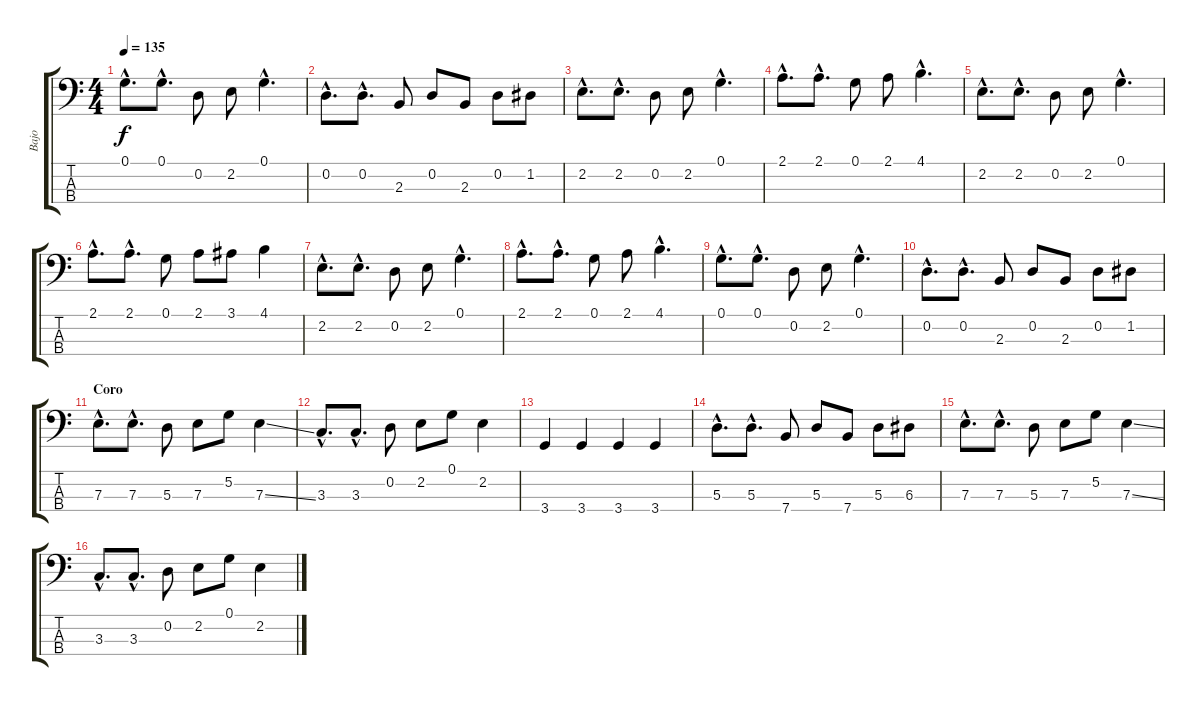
\track ("Bajo" "Bajo") {instrument electricbassfinger}
\staff {score tabs}
\tuning (G2 D2 A1 E1) {hide}
\ts (4 4)
\tempo 135
\clef f4
\ks c
0.1{hac}.8{d dy f} 0.1{hac}.8{d} 0.2.8 2.2.8 0.1{hac}.4{d} |
0.2{hac}.8{d} 0.2{hac}.8{d} 2.3.8 0.2.8 2.3.8 0.2.8 1.2.8 |
2.2{hac}.8{d} 2.2{hac}.8{d} 0.2.8 2.2.8 0.1{hac}.4{d} |
2.1{hac}.8{d} 2.1{hac}.8{d} 0.1.8 2.1.8 4.1{hac}.4{d} |
2.2{hac}.8{d} 2.2{hac}.8{d} 0.2.8 2.2.8 0.1{hac}.4{d} |
2.1{hac}.8{d} 2.1{hac}.8{d} 0.1.8 2.1.8 3.1.8 4.1.4 |
2.2{hac}.8{d} 2.2{hac}.8{d} 0.2.8 2.2.8 0.1{hac}.4{d} |
2.1{hac}.8{d} 2.1{hac}.8{d} 0.1.8 2.1.8 4.1{hac}.4{d} |
0.1{hac}.8{d} 0.1{hac}.8{d} 0.2.8 2.2.8 0.1{hac}.4{d} |
0.2{hac}.8{d} 0.2{hac}.8{d} 2.3.8 0.2.8 2.3.8 0.2.8 1.2.8 |
\section ("" "Coro")
7.3{hac}.8{d} 7.3{hac}.8{d} 5.3.8 7.3.8 5.2.8 7.3{ss}.4 |
3.3{hac}.8{d} 3.3{hac}.8{d} 0.2.8 2.2.8 0.1.8 2.2.4 |
3.4.4 3.4.4 3.4.4 3.4.4 |
5.3{hac}.8{d} 5.3{hac}.8{d} 7.4.8 5.3.8 7.4.8 5.3.8 6.3.8 |
7.3{hac}.8{d} 7.3{hac}.8{d} 5.3.8 7.3.8 5.2.8 7.3{ss}.4 |
3.3{hac}.8{d} 3.3{hac}.8{d} 0.2.8 2.2.8 0.1.8 2.2.4
